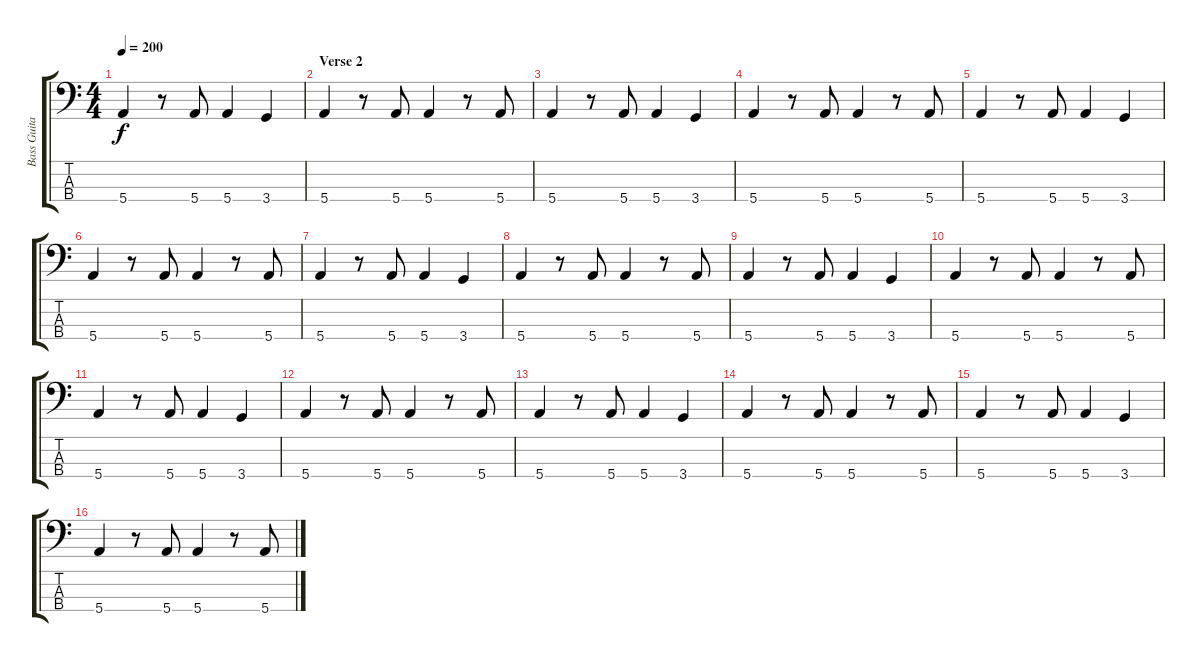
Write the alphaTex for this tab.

\track ("Bass Guitar" "Bass Guita") {instrument electricbassfinger}
\staff {score tabs}
\tuning (G2 D2 A1 E1) {hide}
\ts (4 4)
\tempo 200
\clef f4
\ks c
5.4.4{dy f} r.8 5.4.8 5.4.4 3.4.4 |
\section ("" "Verse 2")
5.4.4 r.8 5.4.8 5.4.4 r.8 5.4.8 |
5.4.4 r.8 5.4.8 5.4.4 3.4.4 |
5.4.4 r.8 5.4.8 5.4.4 r.8 5.4.8 |
5.4.4 r.8 5.4.8 5.4.4 3.4.4 |
5.4.4 r.8 5.4.8 5.4.4 r.8 5.4.8 |
5.4.4 r.8 5.4.8 5.4.4 3.4.4 |
5.4.4 r.8 5.4.8 5.4.4 r.8 5.4.8 |
5.4.4 r.8 5.4.8 5.4.4 3.4.4 |
5.4.4 r.8 5.4.8 5.4.4 r.8 5.4.8 |
5.4.4 r.8 5.4.8 5.4.4 3.4.4 |
5.4.4 r.8 5.4.8 5.4.4 r.8 5.4.8 |
5.4.4 r.8 5.4.8 5.4.4 3.4.4 |
5.4.4 r.8 5.4.8 5.4.4 r.8 5.4.8 |
5.4.4 r.8 5.4.8 5.4.4 3.4.4 |
5.4.4 r.8 5.4.8 5.4.4 r.8 5.4.8
